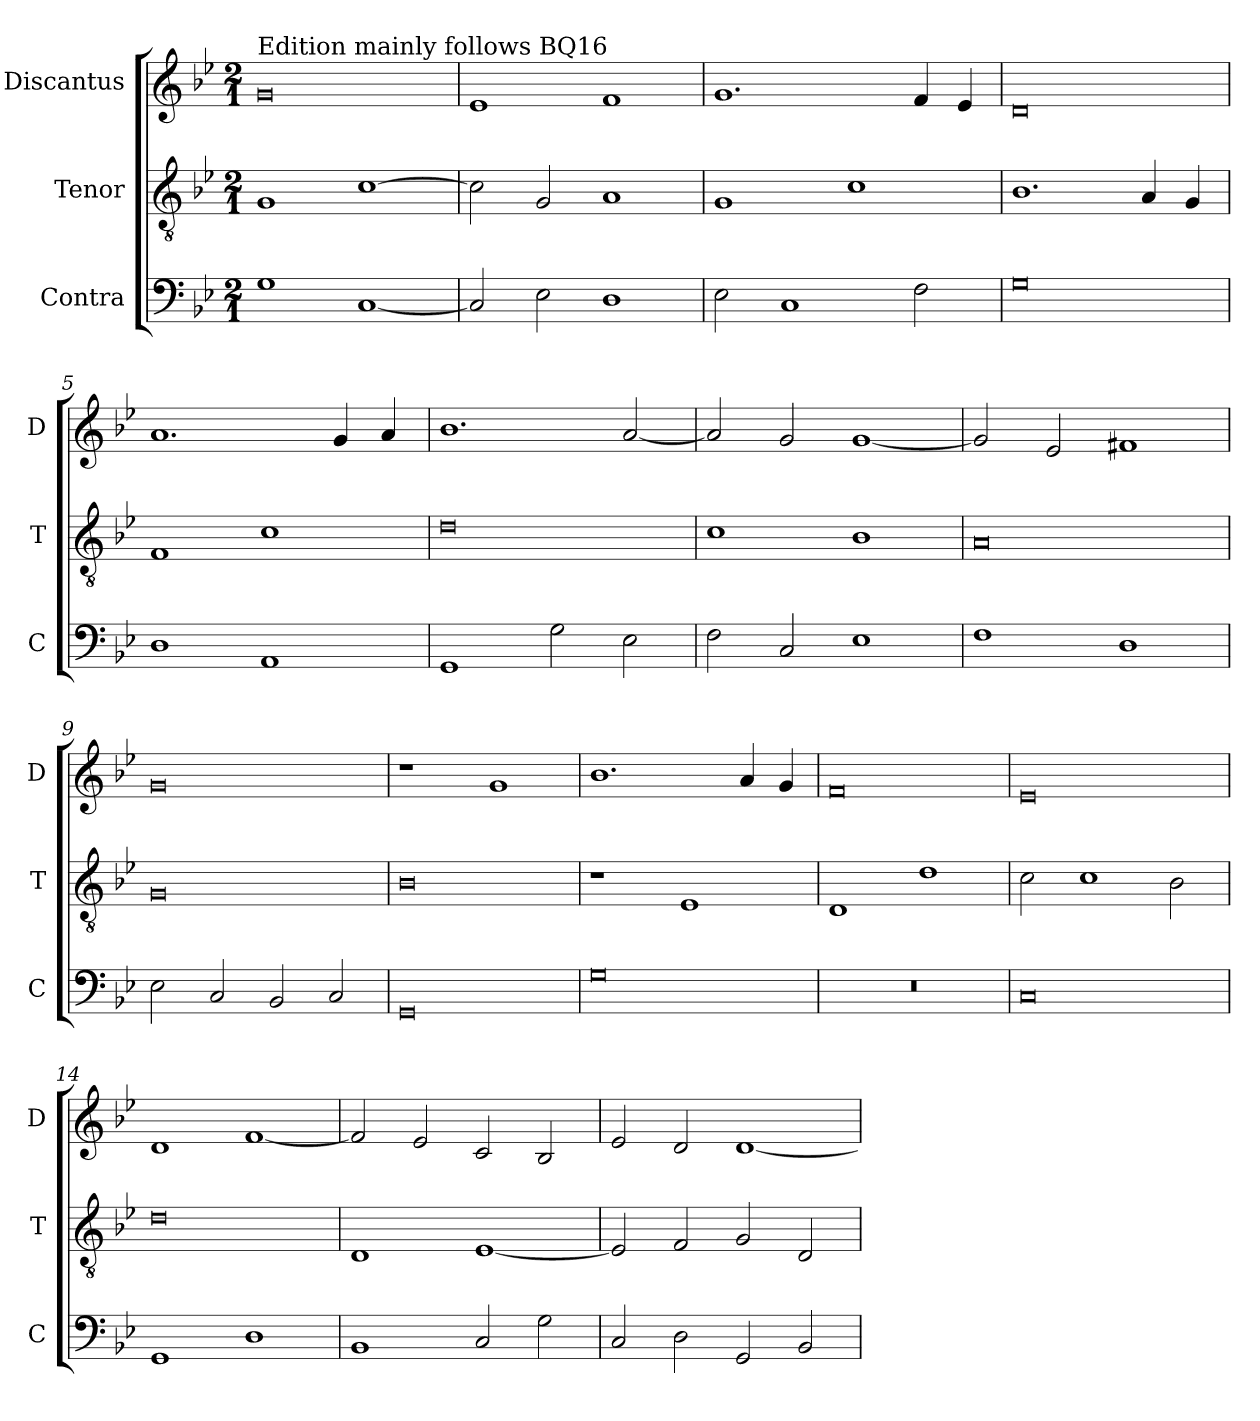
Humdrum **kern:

**kern	**kern	**kern
*part3	*part2	*part1
*staff3	*staff2	*staff1
*I"Contra	*I"Tenor	*I"Discantus
*I'C	*I'T	*I'D
*clefF4	*clefGv2	*clefG2
*k[b-e-]	*k[b-e-]	*k[b-e-]
*M2/1	*M2/1	*M2/1
=1	=1	=1
!	!	!LO:TX:a:t=Edition mainly follows BQ16
1G	1G	0g
[1C	[1c	.
=2	=2	=2
2C]	2c]	1e-
2E-	2G	.
1D	1A	1f
=3	=3	=3
2E-	1G	1.g
1C	.	.
.	1c	.
2F	.	4f
.	.	4e-
=4	=4	=4
0G	1.B-	0d
.	4A	.
.	4G	.
=5	=5	=5
1D	1F	1.a
1AA	1c	.
.	.	4g
.	.	4a
=6	=6	=6
1GG	0d	1.b-
2G	.	.
2E-	.	[2a
=7	=7	=7
2F	1c	2a]
2C	.	2g
1E-	1B-	[1g
=8	=8	=8
1F	0A	2g]
.	.	2e-
1D	.	1f#X
=9	=9	=9
2E-	0G	0g
2C	.	.
2BB-	.	.
2C	.	.
=10	=10	=10
0GG	0B-	1r
.	.	1g
=11	=11	=11
0G	1r	1.b-
.	1E-	.
.	.	4a
.	.	4g
=12	=12	=12
0r	1D	0f
.	1d	.
=13	=13	=13
0C	2c	0e-
.	1c	.
.	2B-	.
=14	=14	=14
1GG	0d	1d
1D	.	[1f
=15	=15	=15
1BB-	1D	2f]
.	.	2e-
2C	[1E-	2c
2G	.	2B-
=16	=16	=16
2C	2E-]	2e-
2D	2F	2d
2GG	2G	[1d
2BB-	2D	.
=	=	=
*-	*-	*-
